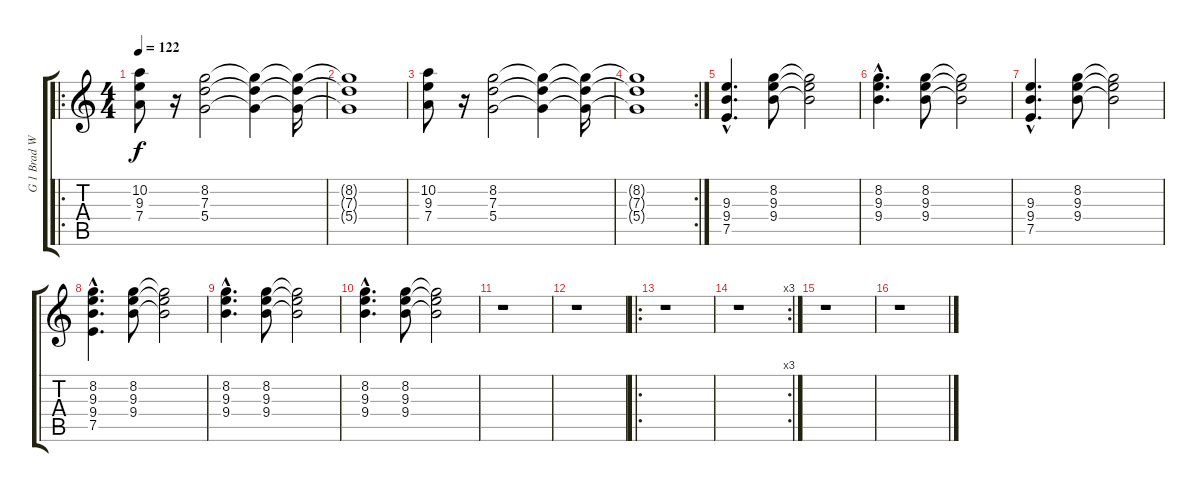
\track ("G 1 Brad Whitford" "G 1 Brad W") {instrument overdrivenguitar}
\staff {score tabs}
\tuning (E4 B3 G3 D3 A2 E2) {hide}
\ro
\ts (4 4)
\tempo 122
\clef g2
\ks c
(10.2 9.3 7.4).8{dy f} r.16 (8.2 7.3 5.4).2 (8.2{t} 7.3{t} 5.4{t}).4 (8.2{t} 7.3{t} 5.4{t}).16 |
(8.2{t} 7.3{t} 5.4{t}).1 |
(10.2 9.3 7.4).8 r.16 (8.2 7.3 5.4).2 (8.2{t} 7.3{t} 5.4{t}).4 (8.2{t} 7.3{t} 5.4{t}).16 |
\rc 2
(8.2{t} 7.3{t} 5.4{t}).1 |
(9.3{hac} 9.4{hac} 7.5{hac}).4{d} (8.2 9.3 9.4).8 (8.2{t} 9.3{t} 9.4{t}).2 |
(8.2{hac} 9.3{hac} 9.4{hac}).4{d} (8.2 9.3 9.4).8 (8.2{t} 9.3{t} 9.4{t}).2 |
(9.3{hac} 9.4{hac} 7.5{hac}).4{d} (8.2 9.3 9.4).8 (8.2{t} 9.3{t} 9.4{t}).2 |
(8.2{hac} 9.3{hac} 9.4{hac} 7.5{hac}).4{d} (8.2 9.3 9.4).8 (8.2{t} 9.3{t} 9.4{t}).2 |
(8.2{hac} 9.3{hac} 9.4{hac}).4{d} (8.2 9.3 9.4).8 (8.2{t} 9.3{t} 9.4{t}).2 |
(8.2{hac} 9.3{hac} 9.4{hac}).4{d} (8.2 9.3 9.4).8 (8.2{t} 9.3{t} 9.4{t}).2 |
r.1 |
r.1 |
\ro
r.1 |
\rc 3
r.1 |
r.1 |
r.1
